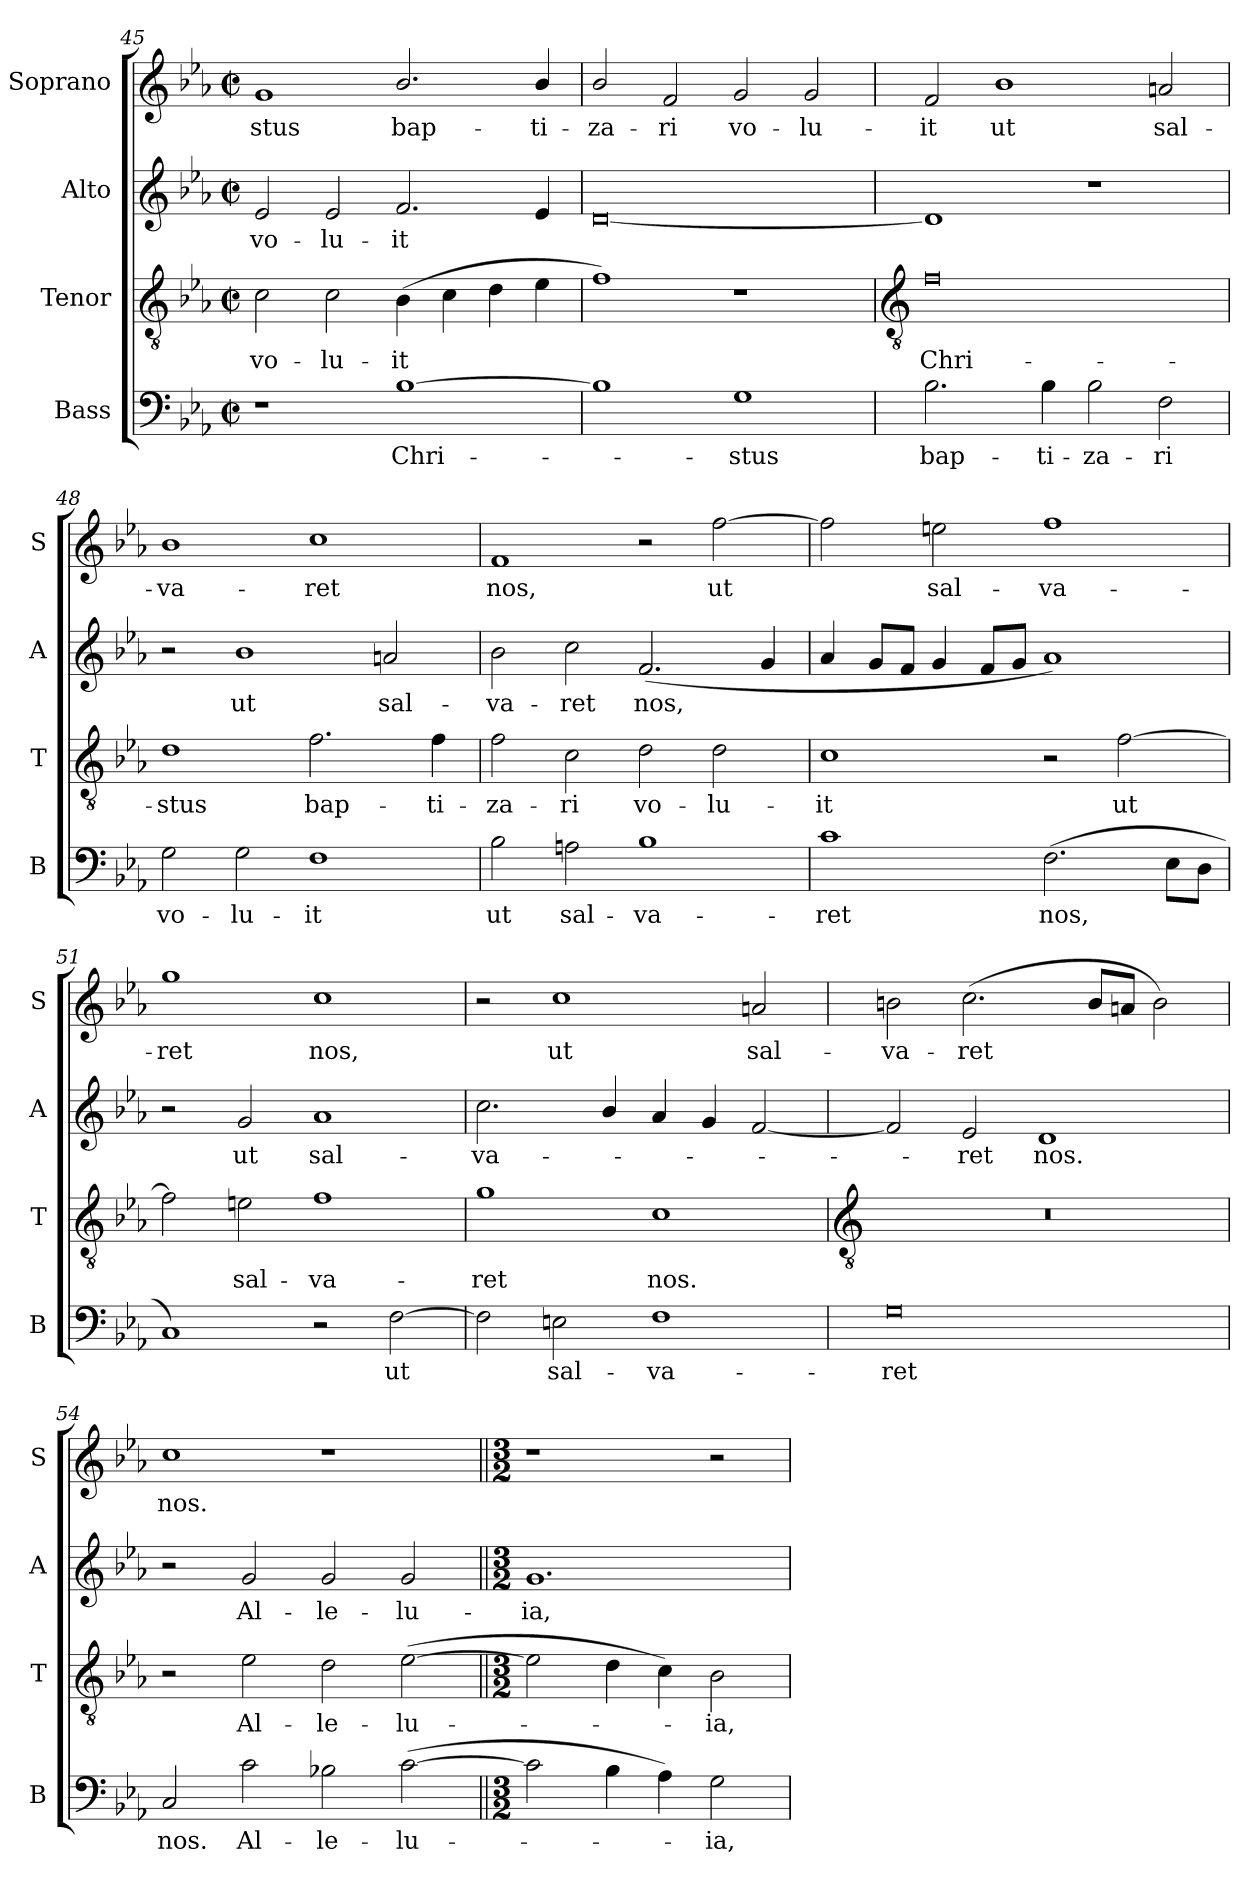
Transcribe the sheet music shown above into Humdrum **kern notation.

**kern	**text	**kern	**text	**kern	**text	**kern	**text
*part4	*part4	*part3	*part3	*part2	*part2	*part1	*part1
*staff4	*staff4	*staff3	*staff3	*staff2	*staff2	*staff1	*staff1
*I"Bass	*	*I"Tenor	*	*I"Alto	*	*I"Soprano	*
*I'B	*	*I'T	*	*I'A	*	*I'S	*
*clefF4	*	*clefGv2	*	*clefG2	*	*clefG2	*
*k[b-e-a-]	*	*k[b-e-a-]	*	*k[b-e-a-]	*	*k[b-e-a-]	*
*E-:	*	*E-:	*	*E-:	*	*E-:	*
*M4/2	*	*M4/2	*	*M4/2	*	*M4/2	*
*met(c|)	*	*met(c|)	*	*met(c|)	*	*met(c|)	*
=45	=45	=45	=45	=45	=45	=45	=45
!	!	!	!LO:LY:b	!	!LO:LY:b	!	!LO:LY:b
1r	.	2c	vo-	2e-	vo-	1g	-stus
!	!	!	!LO:LY:b	!	!LO:LY:b	!	!
.	.	2c	-lu-	2e-	-lu-	.	.
!	!LO:LY:b	!	!LO:LY:b	!	!LO:LY:b	!	!LO:LY:b
[1B-	Chri-	(>4B-	-it	2.f	-it	2.b-/	bap-
.	.	4c	.	.	.	.	.
.	.	4d	.	.	.	.	.
!	!	!	!	!	!	!	!LO:LY:b
.	.	4e-	.	4e-	.	4b-/	-ti-
=46	=46	=46	=46	=46	=46	=46	=46
!	!	!	!	!	!	!	!LO:LY:b
1B-]	.	1f)	.	[0d	.	2b-/	-za-
!	!	!	!	!	!	!	!LO:LY:b
.	.	.	.	.	.	2f	-ri
!	!LO:LY:b	!	!	!	!	!	!LO:LY:b
1G	stus	1r	.	.	.	2g	vo-
!	!	!	!	!	!	!	!LO:LY:b
.	.	.	.	.	.	2g	-lu-
!!LO:LB:g=z
=47	=47	=47	=47	=47	=47	=47	=47
*	*	*clefGv2	*	*	*	*	*
!	!LO:LY:b	!	!LO:LY:b	!	!	!	!LO:LY:b
2.B-	bap-	0f	Chri-	1d]	.	2f	-it
!	!	!	!	!	!	!	!LO:LY:b
.	.	.	.	.	.	1b-	ut
!	!LO:LY:b	!	!	!	!	!	!
4B-	-ti-	.	.	.	.	.	.
!	!LO:LY:b	!	!	!	!	!	!
2B-	-za-	.	.	1r	.	.	.
!	!LO:LY:b	!	!	!	!	!	!LO:LY:b
2F	-ri	.	.	.	.	2an	sal-
=48	=48	=48	=48	=48	=48	=48	=48
!	!LO:LY:b	!	!LO:LY:b	!	!	!	!LO:LY:b
2G	vo-	1d	-stus	2r	.	1b-	-va-
!	!LO:LY:b	!	!	!	!LO:LY:b	!	!
2G	-lu-	.	.	1b-	ut	.	.
!	!LO:LY:b	!	!LO:LY:b	!	!	!	!LO:LY:b
1F	-it	2.f	bap-	.	.	1cc	-ret
!	!	!	!	!	!LO:LY:b	!	!
.	.	.	.	2an	sal-	.	.
!	!	!	!LO:LY:b	!	!	!	!
.	.	4f	-ti-	.	.	.	.
=49	=49	=49	=49	=49	=49	=49	=49
!	!LO:LY:b	!	!LO:LY:b	!	!LO:LY:b	!	!LO:LY:b
2B-	ut	2f	-za-	2b-	-va-	1f	nos,
!	!LO:LY:b	!	!LO:LY:b	!	!LO:LY:b	!	!
2An	sal-	2c	-ri	2cc	-ret	.	.
!	!LO:LY:b	!	!LO:LY:b	!	!LO:LY:b	!	!
1B-	-va-	2d	vo-	(<2.f	nos,	2r	.
!	!	!	!LO:LY:b	!	!	!	!LO:LY:b
.	.	2d	-lu-	.	.	[2ff	ut
.	.	.	.	4g	.	.	.
=50	=50	=50	=50	=50	=50	=50	=50
!	!LO:LY:b	!	!LO:LY:b	!	!	!	!
1c	-ret	1c	-it	4a-	.	2ff]	.
.	.	.	.	8gL	.	.	.
.	.	.	.	8fJ	.	.	.
!	!	!	!	!	!	!	!LO:LY:b
.	.	.	.	4g	.	2een	sal-
.	.	.	.	8fL	.	.	.
.	.	.	.	8gJ	.	.	.
!	!LO:LY:b	!	!	!	!	!	!LO:LY:b
(>2.F	nos,	2r	.	1a-)	.	1ff	-va-
!	!	!	!LO:LY:b	!	!	!	!
.	.	[2f	ut	.	.	.	.
8E-L	.	.	.	.	.	.	.
8DJ	.	.	.	.	.	.	.
=51	=51	=51	=51	=51	=51	=51	=51
!	!	!	!	!	!	!	!LO:LY:b
1C)	.	2f]	.	2r	.	1gg	-ret
!	!	!	!LO:LY:b	!	!LO:LY:b	!	!
.	.	2en	sal-	2g	ut	.	.
!	!	!	!LO:LY:b	!	!LO:LY:b	!	!LO:LY:b
2r	.	1f	-va-	1a-	sal-	1cc	nos,
!	!LO:LY:b	!	!	!	!	!	!
[2F	ut	.	.	.	.	.	.
=52	=52	=52	=52	=52	=52	=52	=52
!	!	!	!LO:LY:b	!	!LO:LY:b	!	!
2F]	.	1g	-ret	2.cc	-va-	2r	.
!	!LO:LY:b	!	!	!	!	!	!LO:LY:b
2En	sal-	.	.	.	.	1cc	ut
.	.	.	.	4b-/	.	.	.
!	!LO:LY:b	!	!LO:LY:b	!	!	!	!
1F	-va-	1c	nos.	4a-	.	.	.
.	.	.	.	4g	.	.	.
!	!	!	!	!	!	!	!LO:LY:b
.	.	.	.	[2f	.	2an	sal-
!!LO:LB:g=z
=53	=53	=53	=53	=53	=53	=53	=53
*	*	*clefGv2	*	*	*	*	*
!	!LO:LY:b	!	!	!	!	!	!LO:LY:b
0G	-ret	0r	.	2f]	.	2bn	-va-
!	!	!	!	!	!LO:LY:b	!	!LO:LY:b
.	.	.	.	2e-	ret	(>2.cc	-ret
!	!	!	!	!	!LO:LY:b	!	!
.	.	.	.	1d	nos.	.	.
.	.	.	.	.	.	8bL	.
.	.	.	.	.	.	8anJ	.
.	.	.	.	.	.	2b)	.
=54	=54	=54	=54	=54	=54	=54	=54
!	!LO:LY:b	!	!	!	!	!	!LO:LY:b
2C	nos.	2r	.	2r	.	1cc	nos.
!	!LO:LY:b	!	!LO:LY:b	!	!LO:LY:b	!	!
2c	Al-	2e-	Al-	2g	Al-	.	.
!	!LO:LY:b	!	!LO:LY:b	!	!LO:LY:b	!	!
2B-X	-le-	2d	-le-	2g	-le-	1r	.
!	!LO:LY:b	!	!LO:LY:b	!	!LO:LY:b	!	!
(>[2c	-lu-	(>[2e-	-lu-	2g	-lu-	.	.
=55||	=55||	=55||	=55||	=55||	=55||	=55||	=55||
*M3/2	*	*M3/2	*	*M3/2	*	*M3/2	*
!	!	!	!	!	!LO:LY:b	!	!
2c]	.	2e-]	.	1.g	-ia,	1r	.
4B-	.	4d	.	.	.	.	.
4A-)	.	4c)	.	.	.	.	.
!	!LO:LY:b	!	!LO:LY:b	!	!	!	!
2G	ia,	2B-	ia,	.	.	2r	.
=	=	=	=	=	=	=	=
*-	*-	*-	*-	*-	*-	*-	*-
